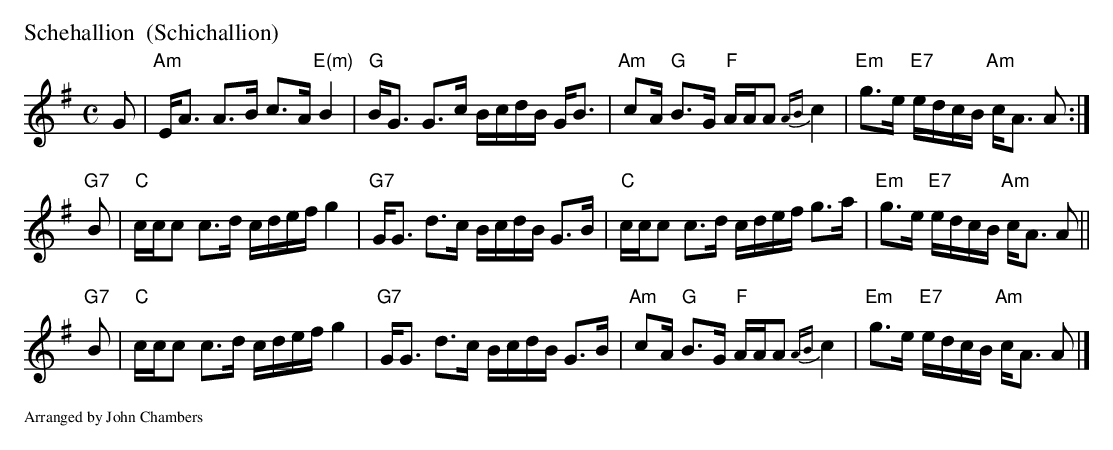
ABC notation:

X:1
P: Schehallion  (Schichallion)
M: C
L: 1/16
K: ADor
G2 \
| "Am"EA3 A3B c3A "E(m)"B4 | "G"BG3 G3c BcdB GB3 \
| "Am"c2A "G"B3G "F"AAA2 {AB}c4 | "Em"g3e "E7"edcB "Am"cA3 A2 :|
"G7"B2 \
| "C"ccc2 c3d cdef g4 | "G7"GG3 d3c BcdB G3B \
| "C"ccc2 c3d cdef g3a | "Em"g3e "E7"edcB "Am"cA3 A2 ||
"G7"B2 \
| "C"ccc2 c3d cdef g4 | "G7"GG3 d3c BcdB G3B \
| "Am"c2A "G"B3G "F"AAA2 {AB}c4 | "Em"g3e "E7"edcB "Am"cA3 A2 |]
